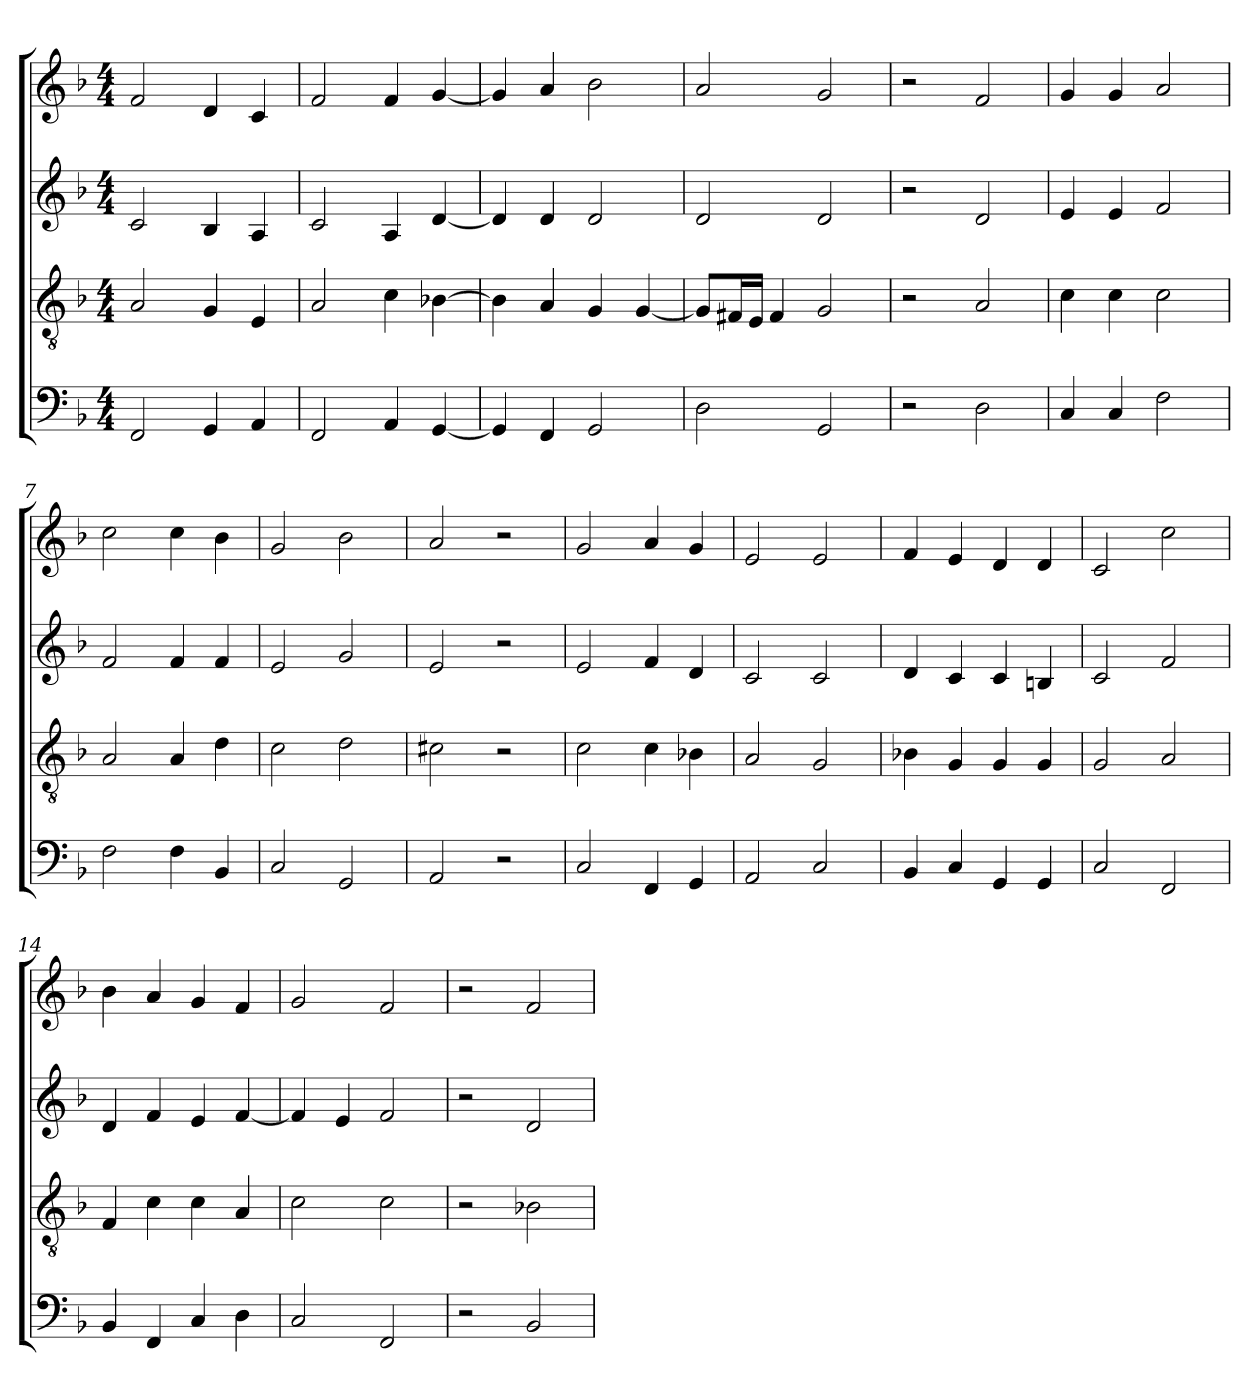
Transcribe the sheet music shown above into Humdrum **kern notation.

**kern	**kern	**kern	**kern
*part4	*part3	*part2	*part1
*staff4	*staff3	*staff2	*staff1
*clefF4	*clefGv2	*clefG2	*clefG2
*k[b-]	*k[b-]	*k[b-]	*k[b-]
*M4/4	*M4/4	*M4/4	*M4/4
=1	=1	=1	=1
2FF	2A	2c	2f
4GG	4G	4B-	4d
4AA	4E	4A	4c
=2	=2	=2	=2
2FF	2A	2c	2f
4AA	4c	4A	4f
[4GG	[4B-X	[4d	[4g
=3	=3	=3	=3
4GG]	4B-]	4d]	4g]
4FF	4A	4d	4a
2GG	4G	2d	2b-
.	[4G	.	.
=4	=4	=4	=4
2D	8GL]	2d	2a
.	16F#XL	.	.
.	16EJJ	.	.
.	4F#	.	.
2GG	2G	2d	2g
=5	=5	=5	=5
2r	2r	2r	2r
2D	2A	2d	2f
=6	=6	=6	=6
4C	4c	4e	4g
4C	4c	4e	4g
2F	2c	2f	2a
=7	=7	=7	=7
2F	2A	2f	2cc
4F	4A	4f	4cc
4BB-	4d	4f	4b-
!!LO:LB:g=z
=8	=8	=8	=8
2C	2c	2e	2g
2GG	2d	2g	2b-
=9	=9	=9	=9
2AA	2c#X	2e	2a
2r	2r	2r	2r
=10	=10	=10	=10
2C	2c	2e	2g
4FF	4c	4f	4a
4GG	4B-X	4d	4g
=11	=11	=11	=11
2AA	2A	2c	2e
2C	2G	2c	2e
=12	=12	=12	=12
4BB-	4B-X	4d	4f
4C	4G	4c	4e
4GG	4G	4c	4d
4GG	4G	4Bn	4d
=13	=13	=13	=13
2C	2G	2c	2c
2FF	2A	2f	2cc
=14	=14	=14	=14
4BB-	4F	4d	4b-
4FF	4c	4f	4a
4C	4c	4e	4g
4D	4A	[4f	4f
=15	=15	=15	=15
2C	2c	4f]	2g
.	.	4e	.
2FF	2c	2f	2f
=16	=16	=16	=16
2r	2r	2r	2r
2BB-	2B-X	2d	2f
=	=	=	=
*-	*-	*-	*-
